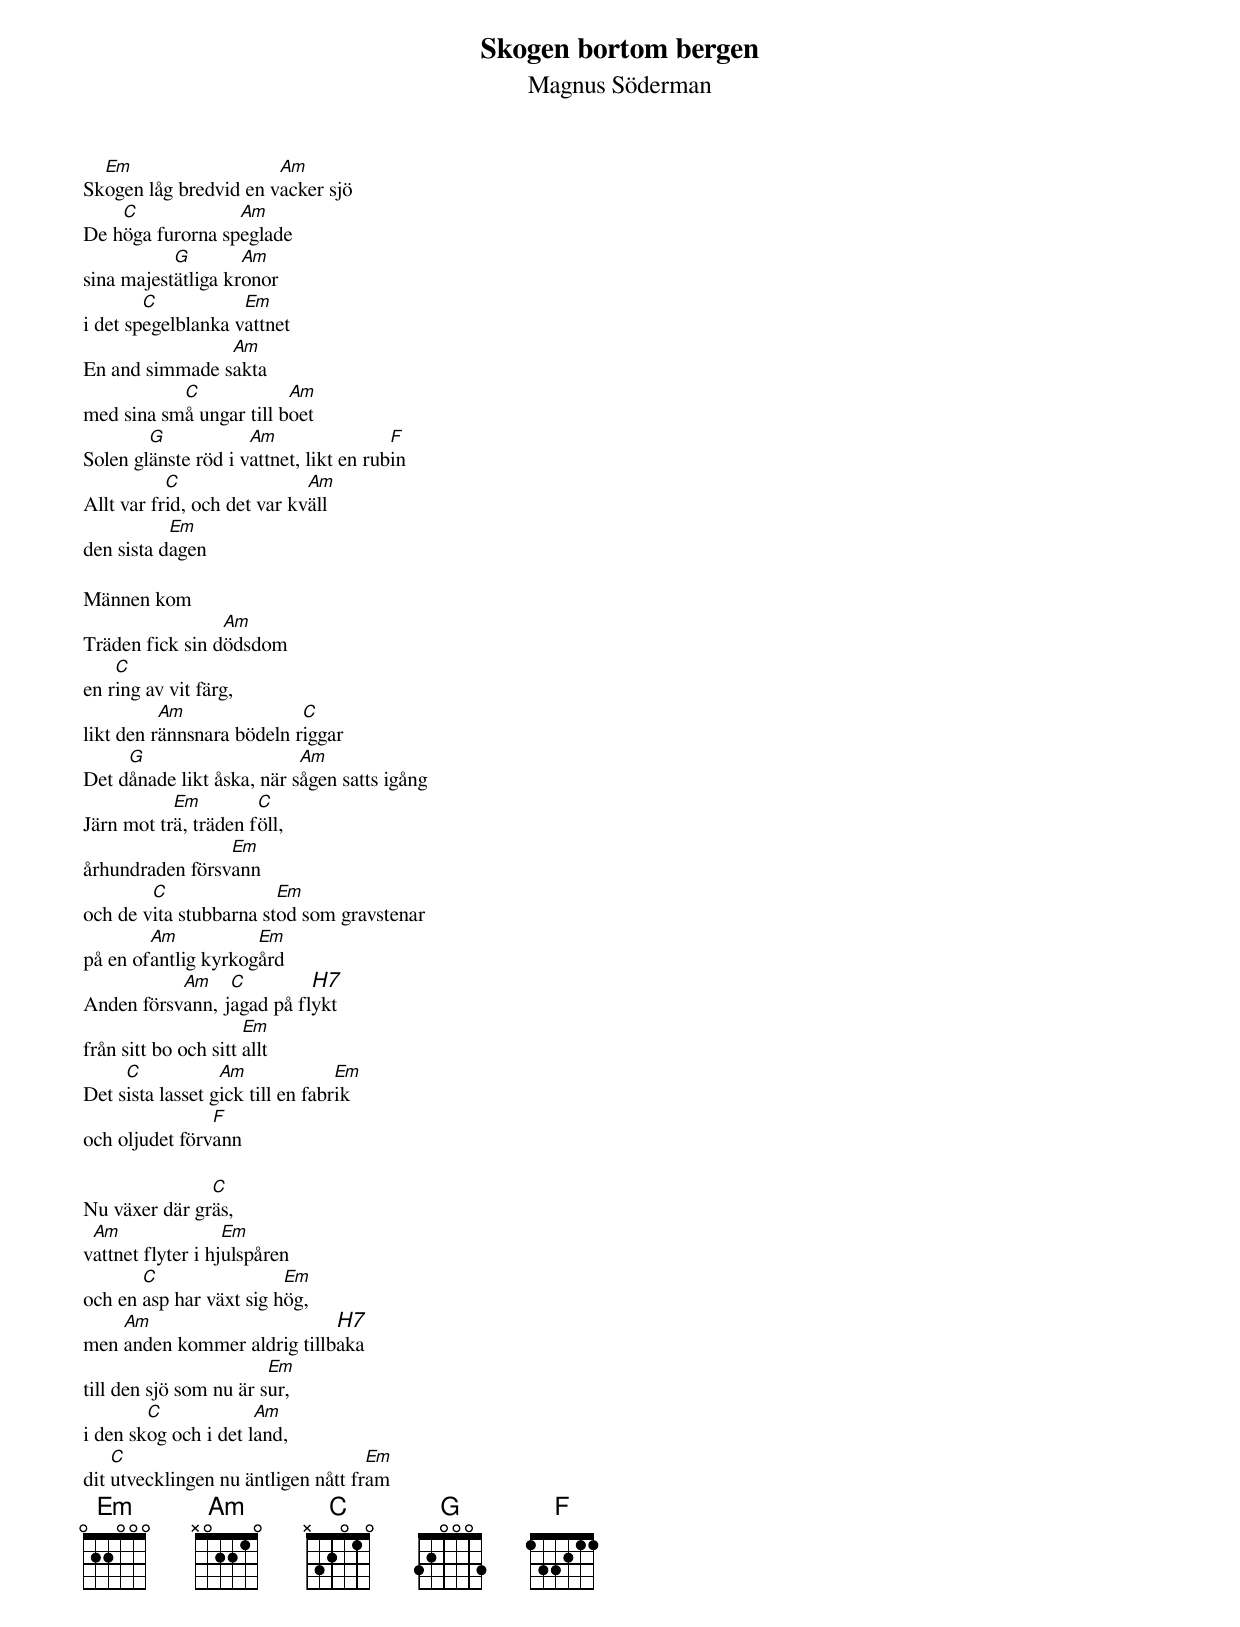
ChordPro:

{t:Skogen bortom bergen}
{st:Magnus Söderman}
{chordsize:8}
{textsize:10}
Sk[Em]ogen låg bredvid en v[Am]acker sjö
De h[C]öga furorna sp[Am]eglade
sina majest[G]ätliga kr[Am]onor
i det sp[C]egelblanka v[Em]attnet
En and simmade s[Am]akta
med sina sm[C]å ungar till b[Am]oet
Solen gl[G]änste röd i v[Am]attnet, likt en rub[F]in
Allt var fr[C]id, och det var kv[Am]äll
den sista d[Em]agen

Männen kom
Träden fick sin d[Am]ödsdom
en r[C]ing av vit färg,
likt den r[Am]ännsnara bödeln r[C]iggar
Det d[G]ånade likt åska, när s[Am]ågen satts igång
Järn mot tr[Em]ä, träden f[C]öll,
århundraden försv[Em]ann
och de v[C]ita stubbarna st[Em]od som gravstenar
på en of[Am]antlig kyrkog[Em]ård
Anden försv[Am]ann, j[C]agad på fl[H7]ykt
från sitt bo och sitt [Em]allt
Det s[C]ista lasset g[Am]ick till en fabr[Em]ik
och oljudet förv[F]ann

Nu växer där gr[C]äs,
v[Am]attnet flyter i hj[Em]ulspåren
och en [C]asp har växt sig h[Em]ög,
men [Am]anden kommer aldrig tillb[H7]aka
till den sjö som nu är s[Em]ur,
i den sk[C]og och i det l[Am]and,
dit [C]utvecklingen nu äntligen nått fr[Em]am
